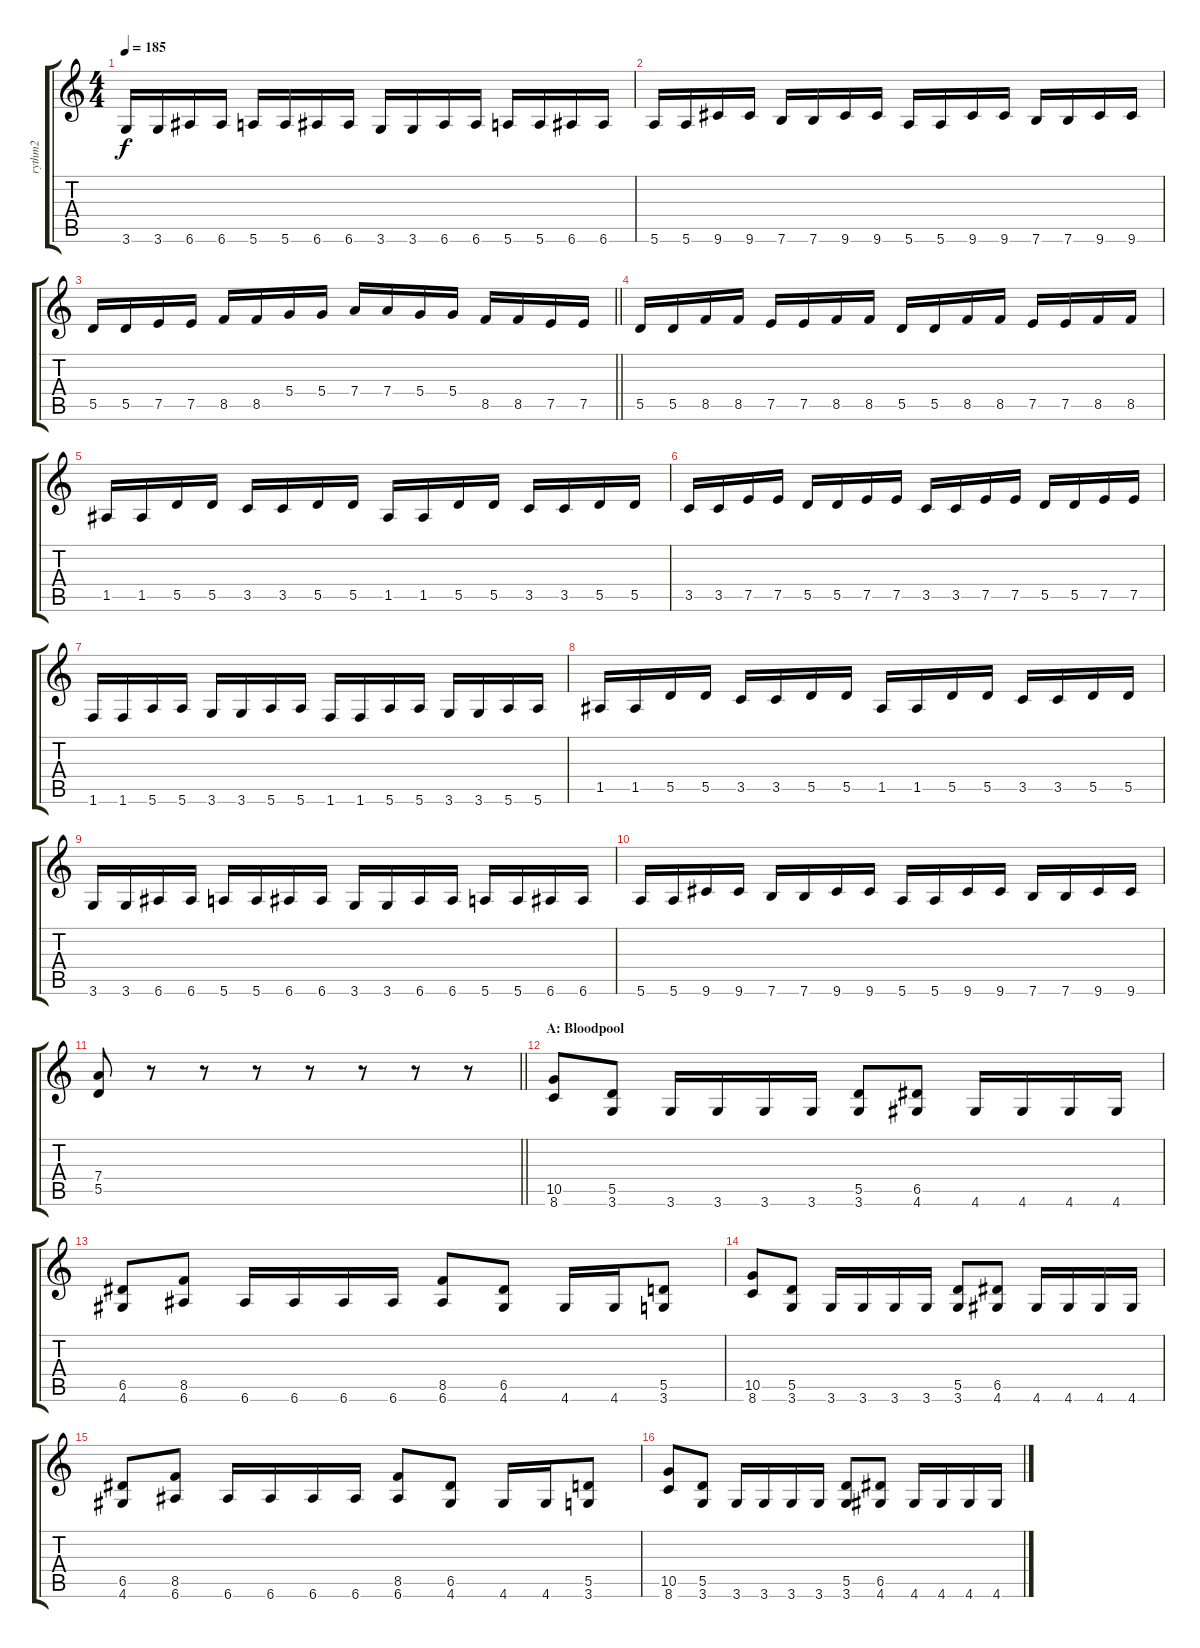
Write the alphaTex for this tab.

\track ("rythm2" "rythm2") {instrument distortionguitar}
\staff {score tabs}
\tuning (E4 B3 G3 D3 A2 E2) {hide}
\ts (4 4)
\tempo 185
\clef g2
\ks c
3.6.16{dy f} 3.6.16 6.6.16 6.6.16 5.6.16 5.6.16 6.6.16 6.6.16 3.6.16 3.6.16 6.6.16 6.6.16 5.6.16 5.6.16 6.6.16 6.6.16 |
5.6.16 5.6.16 9.6.16 9.6.16 7.6.16 7.6.16 9.6.16 9.6.16 5.6.16 5.6.16 9.6.16 9.6.16 7.6.16 7.6.16 9.6.16 9.6.16 |
\barLineRight lightlight
5.5.16 5.5.16 7.5.16 7.5.16 8.5.16 8.5.16 5.4.16 5.4.16 7.4.16 7.4.16 5.4.16 5.4.16 8.5.16 8.5.16 7.5.16 7.5.16 |
\section ("" " ")
5.5.16 5.5.16 8.5.16 8.5.16 7.5.16 7.5.16 8.5.16 8.5.16 5.5.16 5.5.16 8.5.16 8.5.16 7.5.16 7.5.16 8.5.16 8.5.16 |
1.5.16 1.5.16 5.5.16 5.5.16 3.5.16 3.5.16 5.5.16 5.5.16 1.5.16 1.5.16 5.5.16 5.5.16 3.5.16 3.5.16 5.5.16 5.5.16 |
3.5.16 3.5.16 7.5.16 7.5.16 5.5.16 5.5.16 7.5.16 7.5.16 3.5.16 3.5.16 7.5.16 7.5.16 5.5.16 5.5.16 7.5.16 7.5.16 |
1.6.16 1.6.16 5.6.16 5.6.16 3.6.16 3.6.16 5.6.16 5.6.16 1.6.16 1.6.16 5.6.16 5.6.16 3.6.16 3.6.16 5.6.16 5.6.16 |
1.5.16 1.5.16 5.5.16 5.5.16 3.5.16 3.5.16 5.5.16 5.5.16 1.5.16 1.5.16 5.5.16 5.5.16 3.5.16 3.5.16 5.5.16 5.5.16 |
3.6.16 3.6.16 6.6.16 6.6.16 5.6.16 5.6.16 6.6.16 6.6.16 3.6.16 3.6.16 6.6.16 6.6.16 5.6.16 5.6.16 6.6.16 6.6.16 |
5.6.16 5.6.16 9.6.16 9.6.16 7.6.16 7.6.16 9.6.16 9.6.16 5.6.16 5.6.16 9.6.16 9.6.16 7.6.16 7.6.16 9.6.16 9.6.16 |
\barLineRight lightlight
(7.4 5.5).8 r.8 r.8 r.8 r.8 r.8 r.8 r.8 |
\section ("" "A: Bloodpool")
(10.5 8.6).8 (5.5 3.6).8 3.6.16 3.6.16 3.6.16 3.6.16 (5.5 3.6).8 (6.5 4.6).8 4.6.16 4.6.16 4.6.16 4.6.16 |
(6.5 4.6).8 (8.5 6.6).8 6.6.16 6.6.16 6.6.16 6.6.16 (8.5 6.6).8 (6.5 4.6).8 4.6.16 4.6.16 (5.5 3.6).8 |
(10.5 8.6).8 (5.5 3.6).8 3.6.16 3.6.16 3.6.16 3.6.16 (5.5 3.6).8 (6.5 4.6).8 4.6.16 4.6.16 4.6.16 4.6.16 |
(6.5 4.6).8 (8.5 6.6).8 6.6.16 6.6.16 6.6.16 6.6.16 (8.5 6.6).8 (6.5 4.6).8 4.6.16 4.6.16 (5.5 3.6).8 |
(10.5 8.6).8 (5.5 3.6).8 3.6.16 3.6.16 3.6.16 3.6.16 (5.5 3.6).8 (6.5 4.6).8 4.6.16 4.6.16 4.6.16 4.6.16
